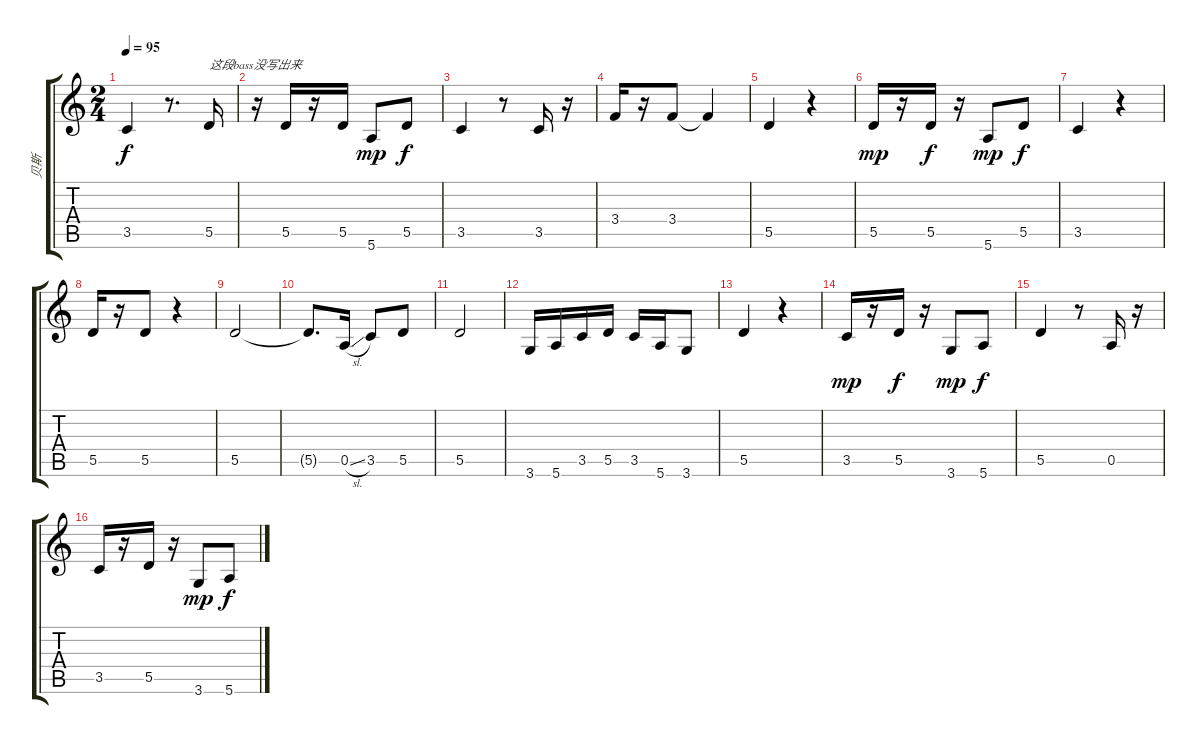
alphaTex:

\track ("贝斯" "贝斯") {instrument acousticbass}
\staff {score tabs}
\tuning (E4 B3 G3 D3 A2 E2) {hide}
\ts (2 4)
\tempo 95
\clef g2
\ks c
3.5.4{dy f} r.8{d} 5.5.16{txt "这段bass没写出来"} |
r.16 5.5.16 r.16 5.5.16 5.6.8{dy mp} 5.5.8{dy f} |
3.5.4 r.8 3.5.16 r.16 |
3.4.16 r.16 3.4.8 3.4{t}.4 |
5.5.4 r.4 |
5.5.16{dy mp} r.16 5.5.16{dy f} r.16 5.6.8{dy mp} 5.5.8{dy f} |
3.5.4 r.4 |
5.5.16 r.16 5.5.8 r.4 |
5.5.2 |
5.5{t}.8{d} 0.5{sl}.16 3.5.8 5.5.8 |
5.5.2 |
3.6.16 5.6.16 3.5.16 5.5.16 3.5.16 5.6.16 3.6.8 |
5.5.4 r.4 |
3.5.16{dy mp} r.16 5.5.16{dy f} r.16 3.6.8{dy mp} 5.6.8{dy f} |
5.5.4 r.8 0.5.16 r.16 |
3.5.16 r.16 5.5.16 r.16 3.6.8{dy mp} 5.6.8{dy f}
